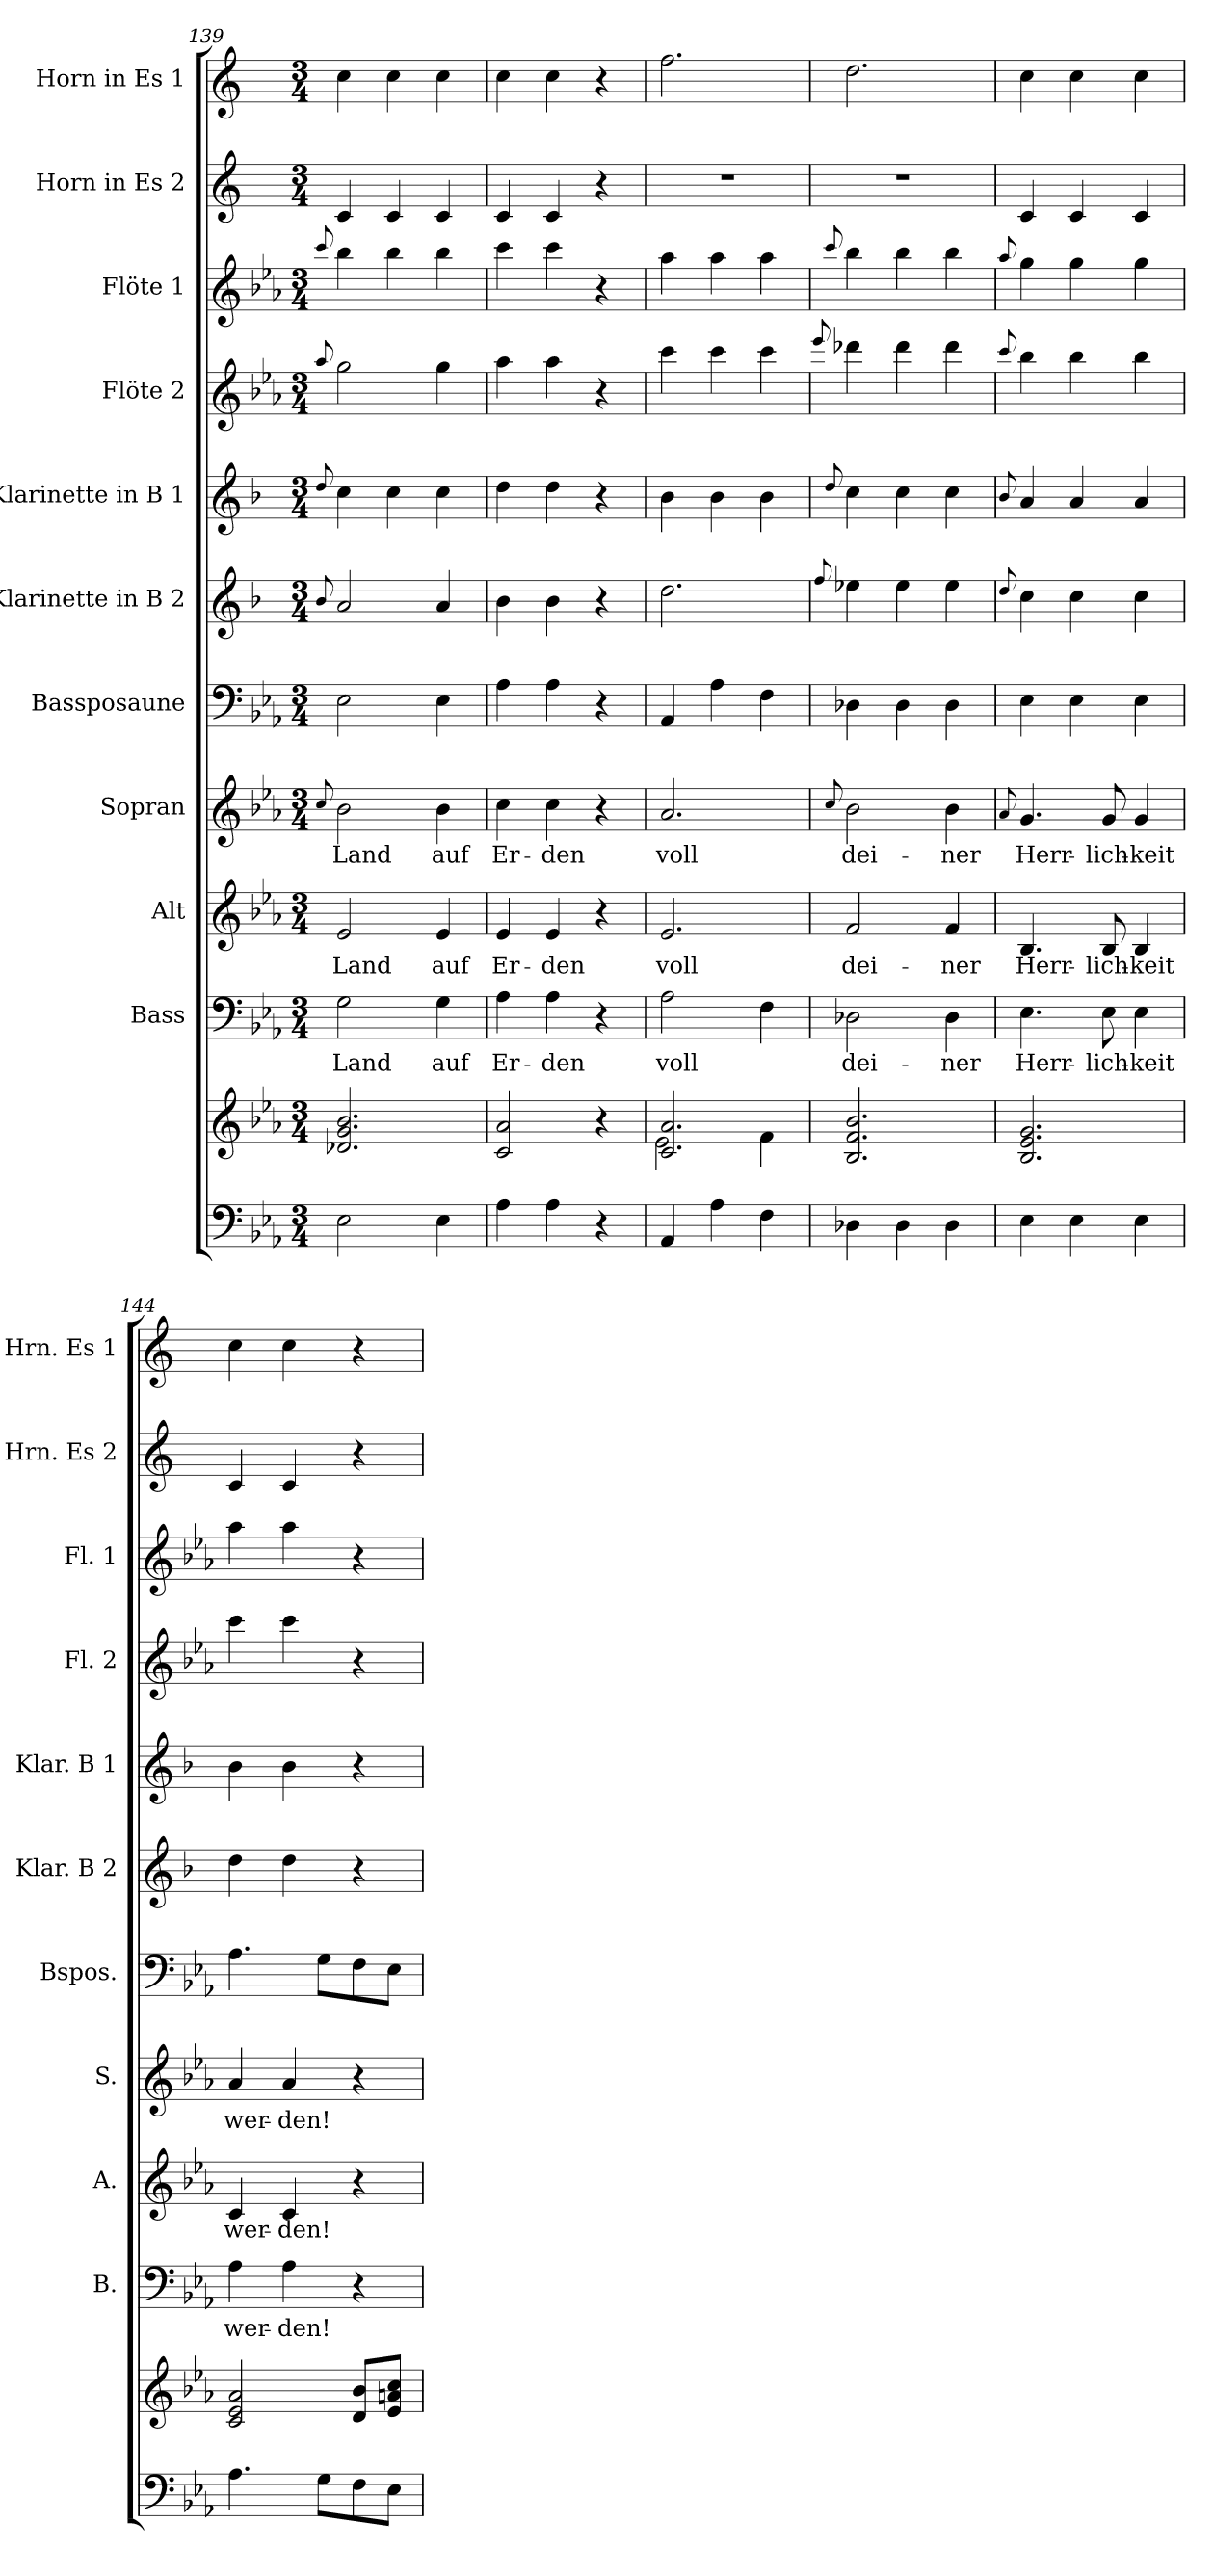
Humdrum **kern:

**kern	**kern	**kern	**text	**kern	**text	**kern	**text	**kern	**kern	**kern	**kern	**kern	**kern	**kern
*part11	*part11	*part10	*part10	*part9	*part9	*part8	*part8	*part7	*part6	*part5	*part4	*part3	*part2	*part1
*staff12	*staff11	*staff10	*staff10	*staff9	*staff9	*staff8	*staff8	*staff7	*staff6	*staff5	*staff4	*staff3	*staff2	*staff1
*	*	*I"Bass	*	*I"Alt	*	*I"Sopran	*	*I"Bassposaune	*I"Klarinette in B 2	*I"Klarinette in B 1	*I"Flöte 2	*I"Flöte 1	*I"Horn in Es 2	*I"Horn in Es 1
*	*	*I'B.	*	*I'A.	*	*I'S.	*	*I'Bspos.	*I'Klar. B 2	*I'Klar. B 1	*I'Fl. 2	*I'Fl. 1	*I'Hrn. Es 2	*I'Hrn. Es 1
*clefF4	*clefG2	*clefF4	*	*clefG2	*	*clefG2	*	*clefF4	*clefG2	*clefG2	*clefG2	*clefG2	*clefG2	*clefG2
*	*	*	*	*	*	*	*	*	*ITrd1c2	*ITrd1c2	*	*	*ITrd5c9	*ITrd5c9
*k[b-e-a-]	*k[b-e-a-]	*k[b-e-a-]	*	*k[b-e-a-]	*	*k[b-e-a-]	*	*k[b-e-a-]	*k[b-e-a-]	*k[b-e-a-]	*k[b-e-a-]	*k[b-e-a-]	*k[b-e-a-]	*k[b-e-a-]
*E-:	*E-:	*E-:	*	*E-:	*	*E-:	*	*E-:	*E-:	*E-:	*E-:	*E-:	*E-:	*E-:
*M3/4	*M3/4	*M3/4	*	*M3/4	*	*M3/4	*	*M3/4	*M3/4	*M3/4	*M3/4	*M3/4	*M3/4	*M3/4
=139	=139	=139	=139	=139	=139	=139	=139	=139	=139	=139	=139	=139	=139	=139
.	.	.	.	.	.	8qqcc/	.	.	8qqa-/	8qqcc/	8qqaa-/	8qqccc/	.	.
!	!	!	!LO:LY:b	!	!LO:LY:b	!	!LO:LY:b	!	!	!	!	!	!	!
2E-\	2.d-X/ 2.g/ 2.b-/	2G\	Land	2e-/	Land	2b-\	Land	2E-\	2g/	4b-\	2gg\	4bb-\	4E-/	4e-\
.	.	.	.	.	.	.	.	.	.	4b-\	.	4bb-\	4E-/	4e-\
!	!	!	!LO:LY:b	!	!LO:LY:b	!	!LO:LY:b	!	!	!	!	!	!	!
4E-\	.	4G\	auf	4e-/	auf	4b-\	auf	4E-\	4g/	4b-\	4gg\	4bb-\	4E-/	4e-\
=140	=140	=140	=140	=140	=140	=140	=140	=140	=140	=140	=140	=140	=140	=140
!	!	!	!LO:LY:b	!	!LO:LY:b	!	!LO:LY:b	!	!	!	!	!	!	!
4A-\	2c/ 2a-/	4A-\	Er-	4e-/	Er-	4cc\	Er-	4A-\	4a-\	4cc\	4aa-\	4ccc\	4E-/	4e-\
!	!	!	!LO:LY:b	!	!LO:LY:b	!	!LO:LY:b	!	!	!	!	!	!	!
4A-\	.	4A-\	-den	4e-/	-den	4cc\	-den	4A-\	4a-\	4cc\	4aa-\	4ccc\	4E-/	4e-\
4r	4r	4r	.	4r	.	4r	.	4r	4r	4r	4r	4r	4r	4r
=141	=141	=141	=141	=141	=141	=141	=141	=141	=141	=141	=141	=141	=141	=141
*	*^	*	*	*	*	*	*	*	*	*	*	*	*	*
!	!	!	!	!LO:LY:b	!	!LO:LY:b	!	!LO:LY:b	!	!	!	!	!	!	!
4AA-/	2.c/ 2.a-/	2e-\	2A-\	voll	2.e-/	voll	2.a-/	voll	4AA-/	2.cc\	4a-\	4ccc\	4aa-\	2.r	2.a-\
4A-\	.	.	.	.	.	.	.	.	4A-\	.	4a-\	4ccc\	4aa-\	.	.
4F\	.	4f\	4F\	.	.	.	.	.	4F\	.	4a-\	4ccc\	4aa-\	.	.
*	*v	*v	*	*	*	*	*	*	*	*	*	*	*	*	*
!!LO:PB:g=z
=142	=142	=142	=142	=142	=142	=142	=142	=142	=142	=142	=142	=142	=142	=142
.	.	.	.	.	.	8qqcc/	.	.	8qqee-/	8qqcc/	8qqeee-/	8qqccc/	.	.
!	!	!	!LO:LY:b	!	!LO:LY:b	!	!LO:LY:b	!	!	!	!	!	!	!
4D-X\	2.B-/ 2.f/ 2.b-/	2D-X\	dei-	2f/	dei-	2b-\	dei-	4D-X\	4dd-X\	4b-\	4ddd-X\	4bb-\	2.r	2.f\
4D-\	.	.	.	.	.	.	.	4D-\	4dd-\	4b-\	4ddd-\	4bb-\	.	.
!	!	!	!LO:LY:b	!	!LO:LY:b	!	!LO:LY:b	!	!	!	!	!	!	!
4D-\	.	4D-\	-ner	4f/	-ner	4b-\	-ner	4D-\	4dd-\	4b-\	4ddd-\	4bb-\	.	.
=143	=143	=143	=143	=143	=143	=143	=143	=143	=143	=143	=143	=143	=143	=143
.	.	.	.	.	.	8qqa-/	.	.	8qqcc/	8qqa-/	8qqccc/	8qqaa-/	.	.
!	!	!	!LO:LY:b	!	!LO:LY:b	!	!LO:LY:b	!	!	!	!	!	!	!
4E-\	2.B-/ 2.e-/ 2.g/	4.E-\	Herr-	4.B-/	Herr-	4.g/	Herr-	4E-\	4b-\	4g/	4bb-\	4gg\	4E-/	4e-\
4E-\	.	.	.	.	.	.	.	4E-\	4b-\	4g/	4bb-\	4gg\	4E-/	4e-\
!	!	!	!LO:LY:b	!	!LO:LY:b	!	!LO:LY:b	!	!	!	!	!	!	!
.	.	8E-\	-lich-	8B-/	-lich-	8g/	-lich-	.	.	.	.	.	.	.
!	!	!	!LO:LY:b	!	!LO:LY:b	!	!LO:LY:b	!	!	!	!	!	!	!
4E-\	.	4E-\	-keit	4B-/	-keit	4g/	-keit	4E-\	4b-\	4g/	4bb-\	4gg\	4E-/	4e-\
=144	=144	=144	=144	=144	=144	=144	=144	=144	=144	=144	=144	=144	=144	=144
!	!	!	!LO:LY:b	!	!LO:LY:b	!	!LO:LY:b	!	!	!	!	!	!	!
4.A-\	2c/ 2e-/ 2a-/	4A-\	wer-	4c/	wer-	4a-/	wer-	4.A-\	4cc\	4a-\	4ccc\	4aa-\	4E-/	4e-\
!	!	!	!LO:LY:b	!	!LO:LY:b	!	!LO:LY:b	!	!	!	!	!	!	!
.	.	4A-\	-den!	4c/	-den!	4a-/	-den!	.	4cc\	4a-\	4ccc\	4aa-\	4E-/	4e-\
8G\L	.	.	.	.	.	.	.	8G\L	.	.	.	.	.	.
8F\	8d/ 8b-/L	4r	.	4r	.	4r	.	8F\	4r	4r	4r	4r	4r	4r
8E-\J	8e-/ 8an/ 8cc/J	.	.	.	.	.	.	8E-\J	.	.	.	.	.	.
=	=	=	=	=	=	=	=	=	=	=	=	=	=	=
*-	*-	*-	*-	*-	*-	*-	*-	*-	*-	*-	*-	*-	*-	*-
